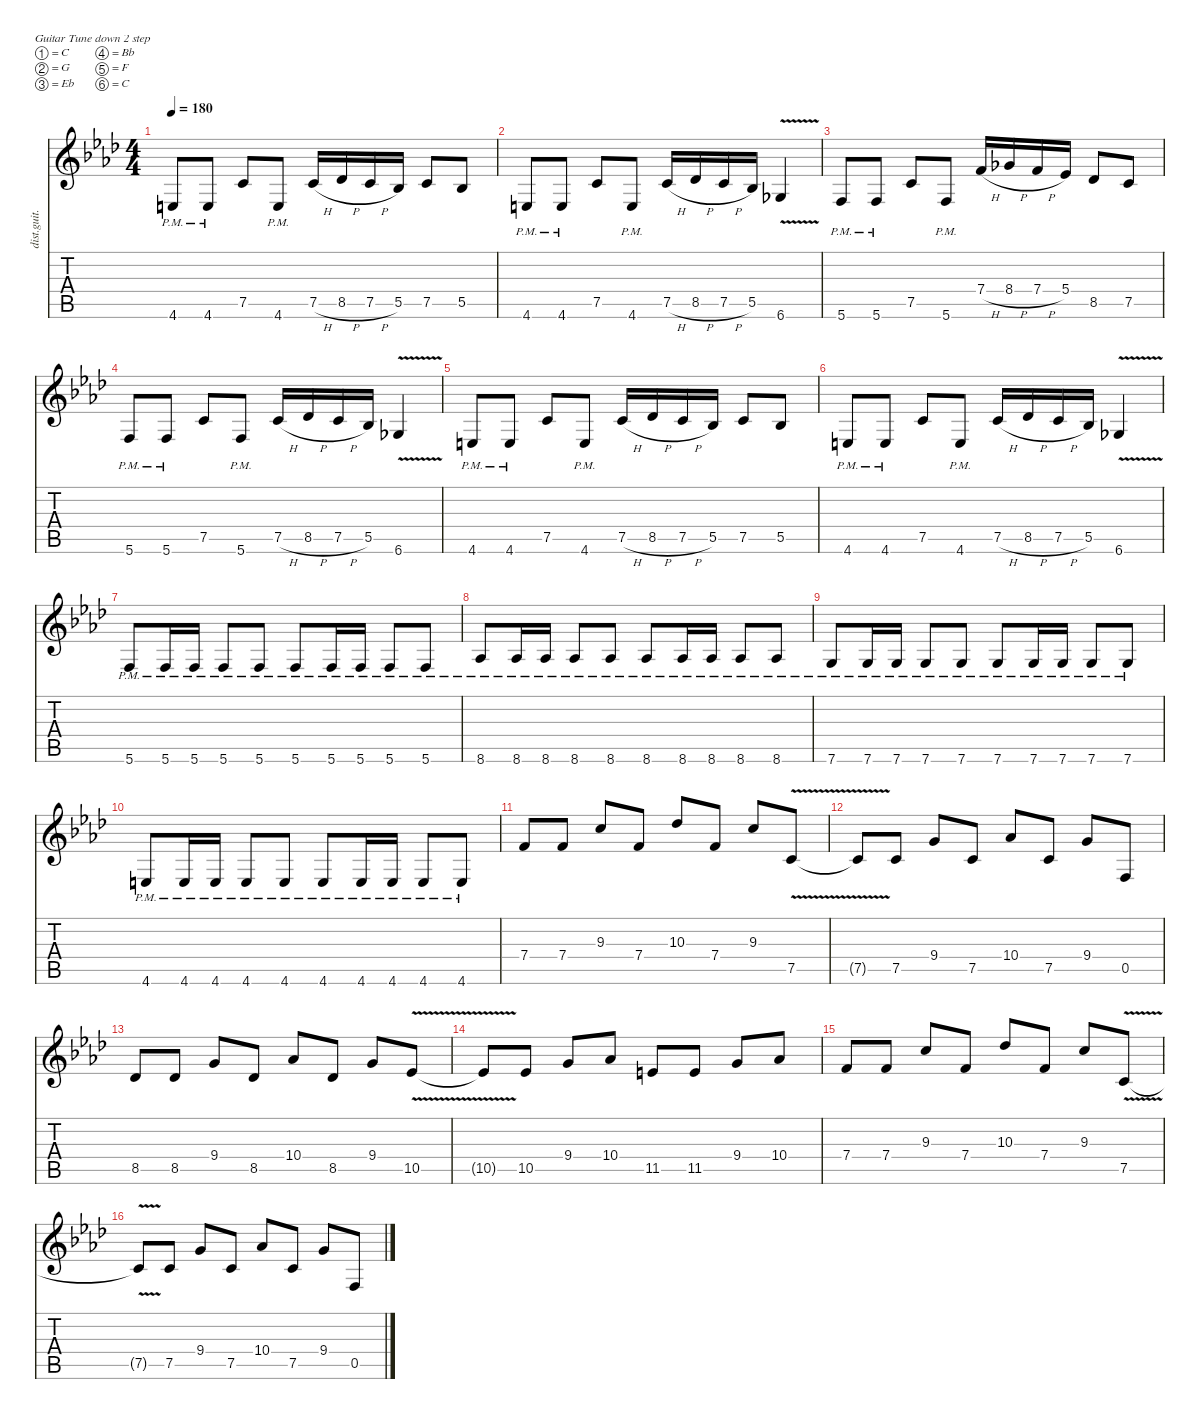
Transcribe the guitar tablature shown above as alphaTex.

\defaultSystemsLayout 4
\hideDynamics
\bracketExtendMode nobrackets
\track ("Gtr.1 Double" "dist.guit.") {mute instrument distortionguitar}
\staff {score tabs}
\tuning (C4 G3 Eb3 Bb2 F2 C2)
\ts (4 4)
\tempo 180
\clef g2
\ks fminor
4.6{pm acc forcenatural}.8{dy f} 4.6{pm acc forcenatural}.8 7.5{acc forcenatural}.8 4.6{pm acc forcenatural}.8 7.5{h acc forcenatural}.16 8.5{h acc b}.16 7.5{h acc forcenatural}.16 5.5{acc b}.16 7.5{acc forcenatural}.8 5.5{acc b}.8 |
4.6{pm acc forcenatural}.8 4.6{pm acc forcenatural}.8 7.5{acc forcenatural}.8 4.6{pm acc forcenatural}.8 7.5{h acc forcenatural}.16 8.5{h acc b}.16 7.5{h acc forcenatural}.16 5.5{acc b}.16 6.6{v acc b}.4 |
5.6{pm acc forcenatural}.8 5.6{pm acc forcenatural}.8 7.5{acc forcenatural}.8 5.6{pm acc forcenatural}.8 7.4{h acc forcenatural}.16 8.4{h acc b}.16 7.4{h acc forcenatural}.16 5.4{acc b}.16 8.5{acc b}.8 7.5{acc forcenatural}.8 |
5.6{pm acc forcenatural}.8 5.6{pm acc forcenatural}.8 7.5{acc forcenatural}.8 5.6{pm acc forcenatural}.8 7.5{h acc forcenatural}.16 8.5{h acc b}.16 7.5{h acc forcenatural}.16 5.5{acc b}.16 6.6{v acc b}.4 |
4.6{pm acc forcenatural}.8 4.6{pm acc forcenatural}.8 7.5{acc forcenatural}.8 4.6{pm acc forcenatural}.8 7.5{h acc forcenatural}.16 8.5{h acc b}.16 7.5{h acc forcenatural}.16 5.5{acc b}.16 7.5{acc forcenatural}.8 5.5{acc b}.8 |
4.6{pm acc forcenatural}.8 4.6{pm acc forcenatural}.8 7.5{acc forcenatural}.8 4.6{pm acc forcenatural}.8 7.5{h acc forcenatural}.16 8.5{h acc b}.16 7.5{h acc forcenatural}.16 5.5{acc b}.16 6.6{v acc b}.4 |
5.6{pm acc forcenatural}.8 5.6{pm acc forcenatural}.16 5.6{pm acc forcenatural}.16 5.6{pm acc forcenatural}.8 5.6{pm acc forcenatural}.8 5.6{pm acc forcenatural}.8 5.6{pm acc forcenatural}.16 5.6{pm acc forcenatural}.16 5.6{pm acc forcenatural}.8 5.6{pm acc forcenatural}.8 |
8.6{pm acc b}.8 8.6{pm acc b}.16 8.6{pm acc b}.16 8.6{pm acc b}.8 8.6{pm acc b}.8 8.6{pm acc b}.8 8.6{pm acc b}.16 8.6{pm acc b}.16 8.6{pm acc b}.8 8.6{pm acc b}.8 |
7.6{pm acc forcenatural}.8 7.6{pm acc forcenatural}.16 7.6{pm acc forcenatural}.16 7.6{pm acc forcenatural}.8 7.6{pm acc forcenatural}.8 7.6{pm acc forcenatural}.8 7.6{pm acc forcenatural}.16 7.6{pm acc forcenatural}.16 7.6{pm acc forcenatural}.8 7.6{pm acc forcenatural}.8 |
4.6{pm acc forcenatural}.8 4.6{pm acc forcenatural}.16 4.6{pm acc forcenatural}.16 4.6{pm acc forcenatural}.8 4.6{pm acc forcenatural}.8 4.6{pm acc forcenatural}.8 4.6{pm acc forcenatural}.16 4.6{pm acc forcenatural}.16 4.6{pm acc forcenatural}.8 4.6{pm acc forcenatural}.8 |
7.4{acc forcenatural}.8 7.4{acc forcenatural}.8 9.3{acc forcenatural}.8 7.4{acc forcenatural}.8 10.3{acc b}.8 7.4{acc forcenatural}.8 9.3{acc forcenatural}.8 7.5{v acc forcenatural}.8 |
7.5{v t acc forcenatural}.8 7.5{acc forcenatural}.8 9.4{acc forcenatural}.8 7.5{acc forcenatural}.8 10.4{acc b}.8 7.5{acc forcenatural}.8 9.4{acc forcenatural}.8 0.5{acc forcenatural}.8 |
8.5{acc b}.8 8.5{acc b}.8 9.4{acc forcenatural}.8 8.5{acc b}.8 10.4{acc b}.8 8.5{acc b}.8 9.4{acc forcenatural}.8 10.5{v acc b}.8 |
10.5{v t acc b}.8 10.5{acc b}.8 9.4{acc forcenatural}.8 10.4{acc b}.8 11.5{acc forcenatural}.8 11.5{acc forcenatural}.8 9.4{acc forcenatural}.8 10.4{acc b}.8 |
7.4{acc forcenatural}.8 7.4{acc forcenatural}.8 9.3{acc forcenatural}.8 7.4{acc forcenatural}.8 10.3{acc b}.8 7.4{acc forcenatural}.8 9.3{acc forcenatural}.8 7.5{v acc forcenatural}.8 |
7.5{v t acc forcenatural}.8 7.5{acc forcenatural}.8 9.4{acc forcenatural}.8 7.5{acc forcenatural}.8 10.4{acc b}.8 7.5{acc forcenatural}.8 9.4{acc forcenatural}.8 0.5{acc forcenatural}.8
